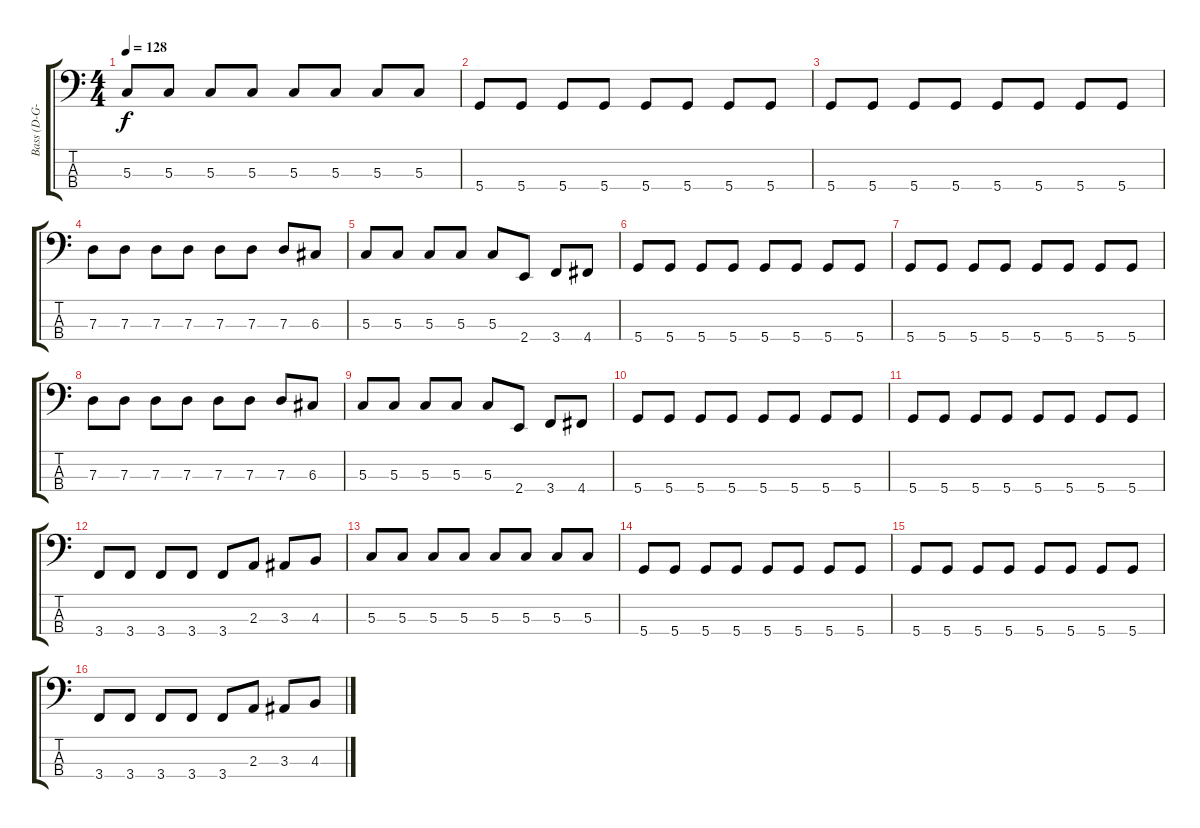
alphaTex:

\track ("Bass (D-G-C-F)" "Bass (D-G-") {instrument electricbassfinger}
\staff {score tabs}
\tuning (F2 C2 G1 D1) {hide}
\ts (4 4)
\tempo 128
\clef f4
\ks c
5.3.8{dy f} 5.3.8 5.3.8 5.3.8 5.3.8 5.3.8 5.3.8 5.3.8 |
5.4.8 5.4.8 5.4.8 5.4.8 5.4.8 5.4.8 5.4.8 5.4.8 |
5.4.8 5.4.8 5.4.8 5.4.8 5.4.8 5.4.8 5.4.8 5.4.8 |
7.3.8 7.3.8 7.3.8 7.3.8 7.3.8 7.3.8 7.3.8 6.3.8 |
5.3.8 5.3.8 5.3.8 5.3.8 5.3.8 2.4.8 3.4.8 4.4.8 |
5.4.8 5.4.8 5.4.8 5.4.8 5.4.8 5.4.8 5.4.8 5.4.8 |
5.4.8 5.4.8 5.4.8 5.4.8 5.4.8 5.4.8 5.4.8 5.4.8 |
7.3.8 7.3.8 7.3.8 7.3.8 7.3.8 7.3.8 7.3.8 6.3.8 |
5.3.8 5.3.8 5.3.8 5.3.8 5.3.8 2.4.8 3.4.8 4.4.8 |
5.4.8 5.4.8 5.4.8 5.4.8 5.4.8 5.4.8 5.4.8 5.4.8 |
5.4.8 5.4.8 5.4.8 5.4.8 5.4.8 5.4.8 5.4.8 5.4.8 |
3.4.8 3.4.8 3.4.8 3.4.8 3.4.8 2.3.8 3.3.8 4.3.8 |
5.3.8 5.3.8 5.3.8 5.3.8 5.3.8 5.3.8 5.3.8 5.3.8 |
5.4.8 5.4.8 5.4.8 5.4.8 5.4.8 5.4.8 5.4.8 5.4.8 |
5.4.8 5.4.8 5.4.8 5.4.8 5.4.8 5.4.8 5.4.8 5.4.8 |
3.4.8 3.4.8 3.4.8 3.4.8 3.4.8 2.3.8 3.3.8 4.3.8
